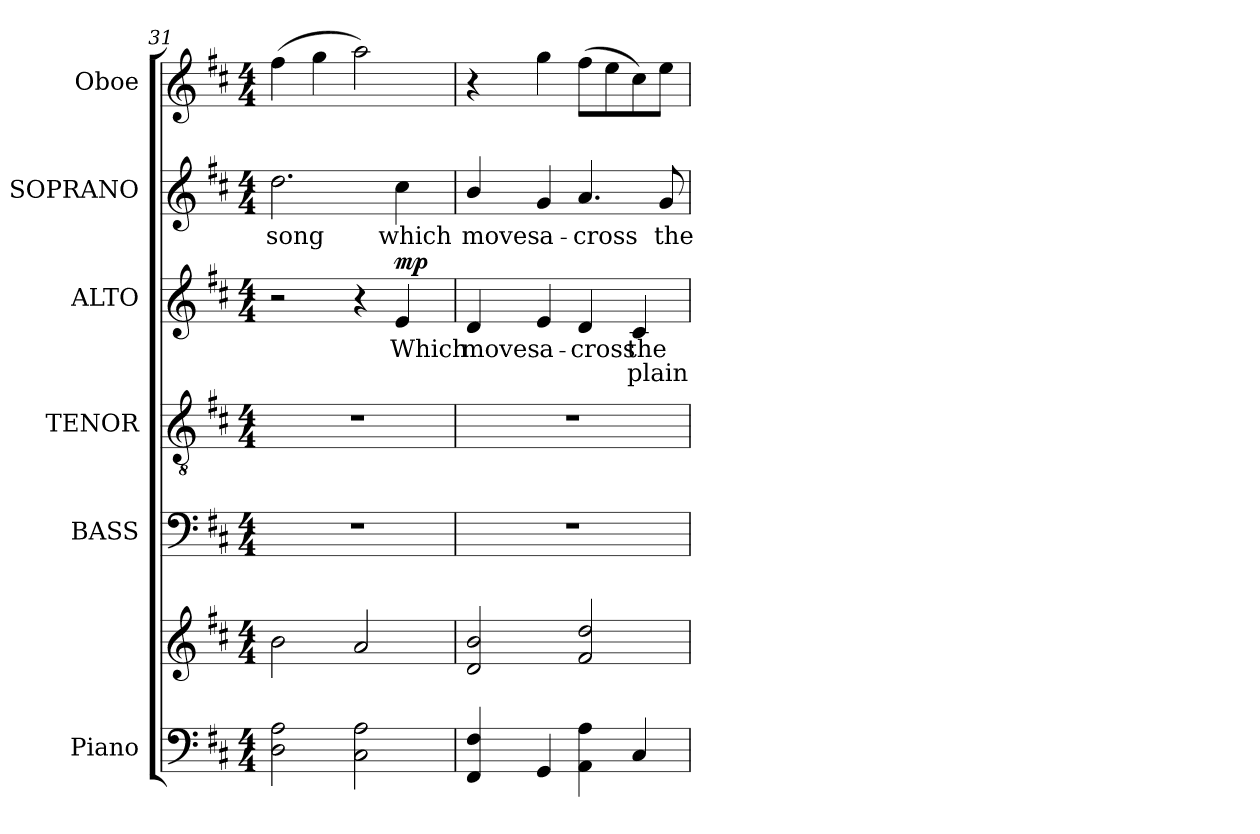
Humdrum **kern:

**kern	**kern	**kern	**kern	**kern	**text	**text	**dynam	**kern	**text	**kern
*part6	*part6	*part5	*part4	*part3	*part3	*part3	*part3	*part2	*part2	*part1
*staff7	*staff6	*staff5	*staff4	*staff3	*staff3	*staff3	*staff3	*staff2	*staff2	*staff1
*I"Piano	*	*I"BASS	*I"TENOR	*I"ALTO	*	*	*	*I"SOPRANO	*	*I"Oboe
*I'Pno.	*	*I'B.	*I'T.	*I'A.	*	*	*	*I'S.	*	*I'Ob.
!!LO:LB:g=z
*clefF4	*clefG2	*clefF4	*clefGv2	*clefG2	*	*	*	*clefG2	*	*clefG2
*	*	*	*ITrd7c12	*	*	*	*	*	*	*
*k[f#c#]	*k[f#c#]	*k[f#c#]	*k[f#c#]	*k[f#c#]	*	*	*	*k[f#c#]	*	*k[f#c#]
*D:	*D:	*D:	*D:	*D:	*	*	*	*D:	*	*D:
*M4/4	*M4/4	*M4/4	*M4/4	*M4/4	*	*	*	*M4/4	*	*M4/4
=31	=31	=31	=31	=31	=31	=31	=31	=31	=31	=31
!	!	!	!	!	!	!	!	!	!LO:LY:b:color=#000000	!
2Di\ 2Ai	2bi\	1r	1r	2r	.	.	.	2.ddi\	song	(4ff#i\
.	.	.	.	.	.	.	.	.	.	4ggi\
2C#i\ 2Ai	2ai/	.	.	4r	.	.	.	.	.	2aai\)
!	!	!	!	!	!LO:LY:b:color=#000000	!	!	!	!	!
!	!	!	!	!	!	!	!	!	!LO:LY:b:color=#000000	!
.	.	.	.	4ei/	Which	.	mp	4cc#i\	which	.
=32	=32	=32	=32	=32	=32	=32	=32	=32	=32	=32
!	!	!	!	!	!LO:LY:b:color=#000000	!	!	!	!	!
!	!	!	!	!	!	!	!	!	!LO:LY:b:color=#000000	!
4FF#i/ 4F#i	2di/ 2bi	1r	1r	4di/	moves	.	.	4bi/	moves	4r
!	!	!	!	!	!LO:LY:b:color=#000000	!	!	!	!	!
!	!	!	!	!	!	!	!	!	!LO:LY:b:color=#000000	!
4GGi/	.	.	.	4ei/	a-	.	.	4gi/	a-	4ggi\
!	!	!	!	!	!LO:LY:b:color=#000000	!	!	!	!	!
!	!	!	!	!	!	!	!	!	!LO:LY:b:color=#000000	!
4AAi\ 4Ai	2f#i/ 2ddi	.	.	4di/	-cross	.	.	4.ai/	-cross	(8ff#i\L
.	.	.	.	.	.	.	.	.	.	8eei\
!	!	!	!	!	!LO:LY:b:color=#000000	!LO:LY:b:color=#000000	!	!	!	!
4C#i/	.	.	.	4c#i/	the	plain	.	.	.	8cc#i\)
!	!	!	!	!	!	!	!	!	!LO:LY:b:color=#000000	!
.	.	.	.	.	.	.	.	8gi/	the	8eei\J
=	=	=	=	=	=	=	=	=	=	=
*-	*-	*-	*-	*-	*-	*-	*-	*-	*-	*-
